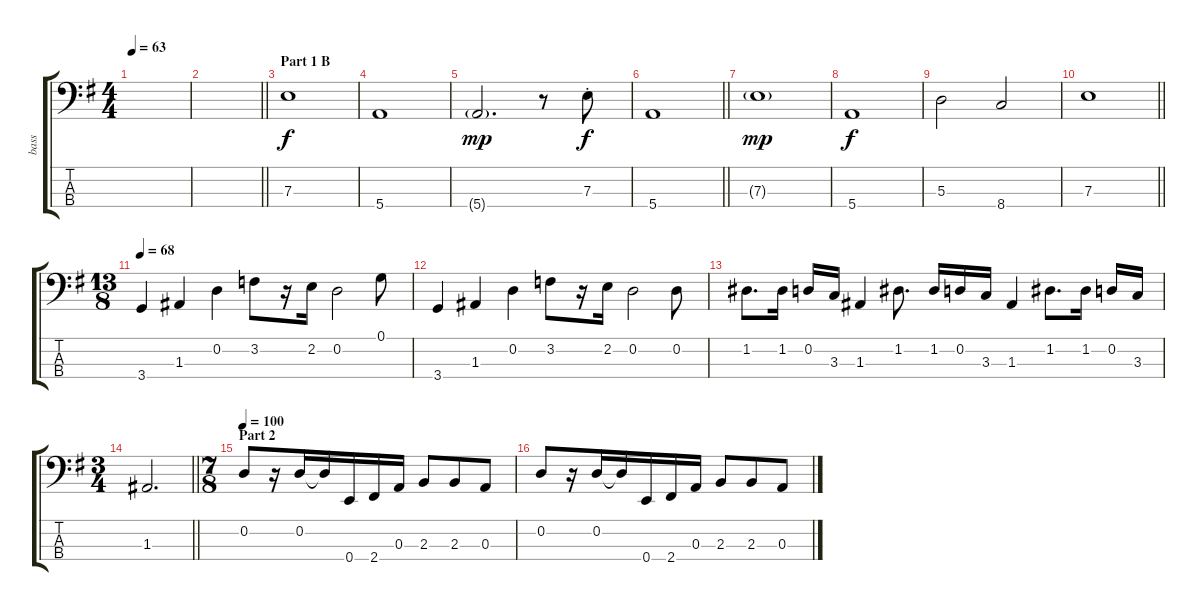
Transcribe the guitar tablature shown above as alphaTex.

\track ("bass" "bass") {instrument electricbasspick}
\staff {score tabs}
\tuning (G2 D2 A1 E1) {hide}
\ts (4 4)
\tempo 63
\clef f4
\ks g
|
\barLineRight lightlight
|
\section ("" "Part 1 B")
7.3.1 |
5.4.1 |
5.4{g}.2{d dy mp} r.8 7.3{st}.8{dy f} |
\barLineRight lightlight
5.4.1 |
7.3{g}.1{dy mp} |
5.4.1{dy f} |
5.3.2 8.4.2 |
\barLineRight lightlight
7.3.1 |
\ts (13 8)
\tempo 68
3.4.4 1.3.4 0.2.4 3.2.8 r.16 2.2.16 0.2.2 0.1.8 |
3.4.4 1.3.4 0.2.4 3.2.8 r.16 2.2.16 0.2.2 0.2.8 |
1.2.8{d} 1.2.16 0.2.16 3.3.16 1.3.4 1.2.8{d} 1.2.16 0.2.16 3.3.16 1.3.4 1.2.8{d} 1.2.16 0.2.16 3.3.16 |
\ts (3 4)
\barLineRight lightlight
1.3.2{d} |
\ts (7 8)
\section ("" "Part 2")
\tempo 100
0.2.8{balance 10} r.16 0.2.16 0.2{t}.16 0.4.16 2.4.16 0.3.16 2.3.8 2.3.8 0.3.8 |
0.2.8 r.16 0.2.16 0.2{t}.16 0.4.16 2.4.16 0.3.16 2.3.8 2.3.8 0.3.8
